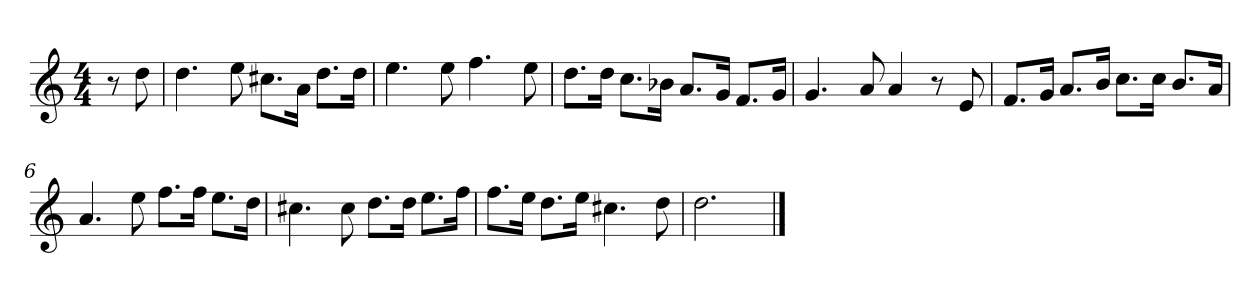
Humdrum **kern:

**kern
*part1
*staff1
*k[]
*M4/4
*MM120
=
8r
8dd
=1
4.dd
8ee
8.cc#XL
16aJk
8.ddL
16ddJk
=2
4.ee
8ee
4.ff
8ee
=3
8.ddL
16ddJk
8.ccL
16b-XJk
8.aL
16gJk
8.fL
16gJk
=4
4.g
8a
4a
8r
8e
=5
8.fL
16gJk
8.aL
16bJk
8.ccL
16ccJk
8.bL
16aJk
=6
4.a
8ee
8.ffL
16ffJk
8.eeL
16ddJk
=7
4.cc#X
8cc#
8.ddL
16ddJk
8.eeL
16ffJk
=8
8.ffL
16eeJk
8.ddL
16eeJk
4.cc#X
8dd
=9
2.dd
==
*-
